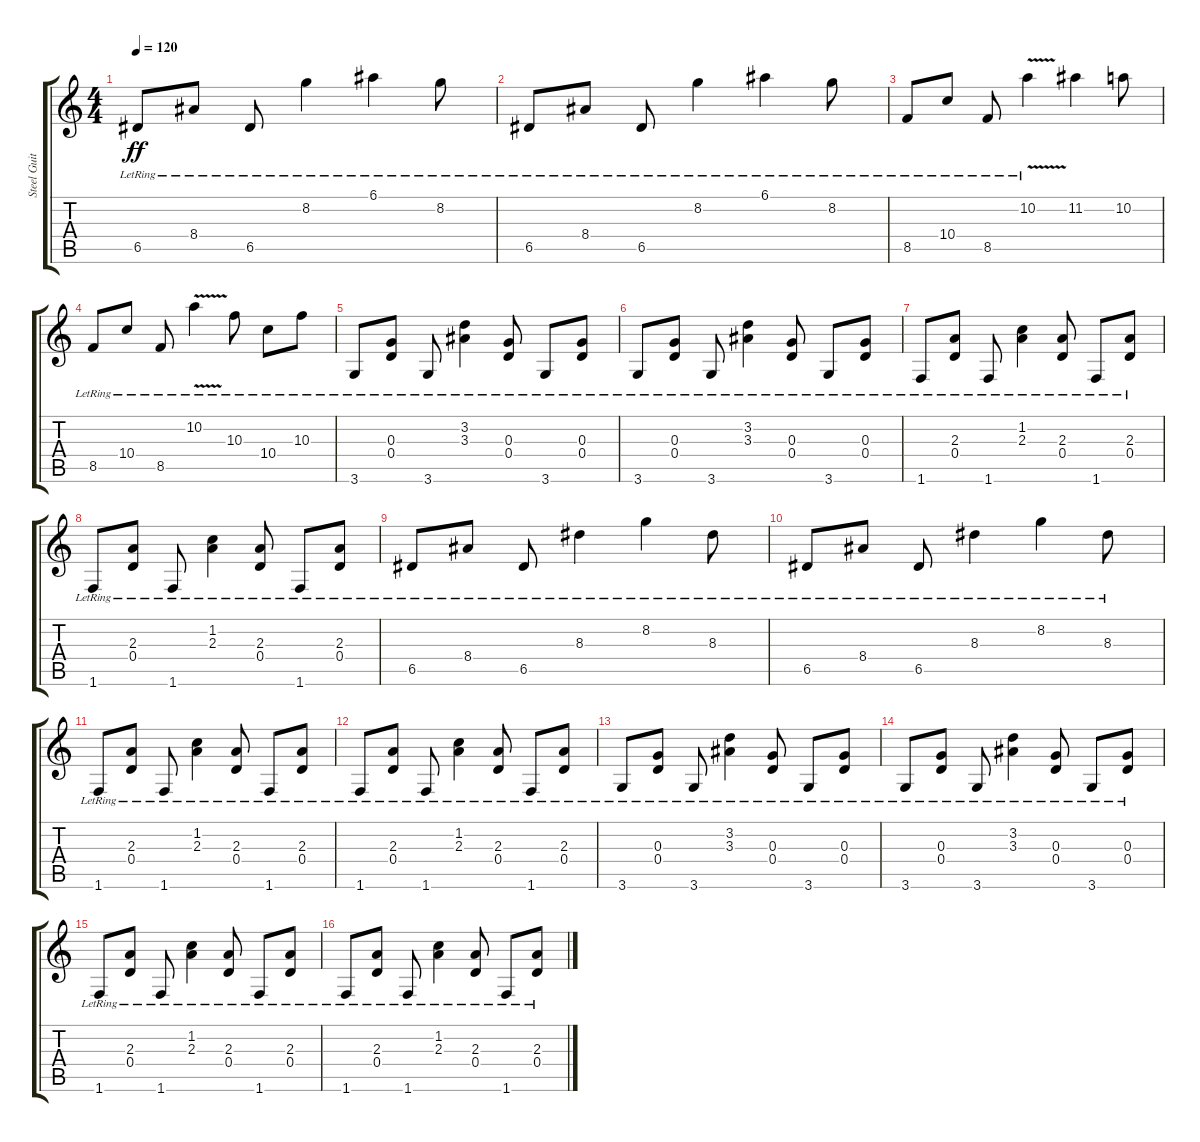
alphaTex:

\track ("Steel Guitar" "Steel Guit") {instrument acousticguitarsteel}
\staff {score tabs}
\tuning (E4 B3 G3 D3 A2 E2) {hide}
\ts (4 4)
\tempo 120
\clef g2
\ks c
6.5{lr}.8{dy ff} 8.4{lr}.8 6.5{lr}.8 8.2{lr}.4 6.1{lr}.4 8.2{lr}.8 |
6.5{lr}.8 8.4{lr}.8 6.5{lr}.8 8.2{lr}.4 6.1{lr}.4 8.2{lr}.8 |
8.5{lr}.8 10.4{lr}.8 8.5{lr}.8 10.2{v lr}.4 11.2.4 10.2.8 |
8.5{lr}.8 10.4{lr}.8 8.5{lr}.8 10.2{v lr}.4 10.3{lr}.8 10.4{lr}.8 10.3{lr}.8 |
3.6{lr}.8 (0.3{lr} 0.4{lr}).8 3.6{lr}.8 (3.2{lr} 3.3{lr}).4 (0.3{lr} 0.4{lr}).8 3.6{lr}.8 (0.3{lr} 0.4{lr}).8 |
3.6{lr}.8 (0.3{lr} 0.4{lr}).8 3.6{lr}.8 (3.2{lr} 3.3{lr}).4 (0.3{lr} 0.4{lr}).8 3.6{lr}.8 (0.3{lr} 0.4{lr}).8 |
1.6{lr}.8 (2.3{lr} 0.4{lr}).8 1.6{lr}.8 (1.2{lr} 2.3{lr}).4 (2.3{lr} 0.4{lr}).8 1.6{lr}.8 (2.3{lr} 0.4{lr}).8 |
1.6{lr}.8 (2.3{lr} 0.4{lr}).8 1.6{lr}.8 (1.2{lr} 2.3{lr}).4 (2.3{lr} 0.4{lr}).8 1.6{lr}.8 (2.3{lr} 0.4{lr}).8 |
6.5{lr}.8 8.4{lr}.8 6.5{lr}.8 8.3{lr}.4 8.2{lr}.4 8.3{lr}.8 |
6.5{lr}.8 8.4{lr}.8 6.5{lr}.8 8.3{lr}.4 8.2{lr}.4 8.3{lr}.8 |
1.6{lr}.8 (2.3{lr} 0.4{lr}).8 1.6{lr}.8 (1.2{lr} 2.3{lr}).4 (2.3{lr} 0.4{lr}).8 1.6{lr}.8 (2.3{lr} 0.4{lr}).8 |
1.6{lr}.8 (2.3{lr} 0.4{lr}).8 1.6{lr}.8 (1.2{lr} 2.3{lr}).4 (2.3{lr} 0.4{lr}).8 1.6{lr}.8 (2.3{lr} 0.4{lr}).8 |
3.6{lr}.8 (0.3{lr} 0.4{lr}).8 3.6{lr}.8 (3.2{lr} 3.3{lr}).4 (0.3{lr} 0.4{lr}).8 3.6{lr}.8 (0.3{lr} 0.4{lr}).8 |
3.6{lr}.8 (0.3{lr} 0.4{lr}).8 3.6{lr}.8 (3.2{lr} 3.3{lr}).4 (0.3{lr} 0.4{lr}).8 3.6{lr}.8 (0.3{lr} 0.4{lr}).8 |
1.6{lr}.8 (2.3{lr} 0.4{lr}).8 1.6{lr}.8 (1.2{lr} 2.3{lr}).4 (2.3{lr} 0.4{lr}).8 1.6{lr}.8 (2.3{lr} 0.4{lr}).8 |
1.6{lr}.8 (2.3{lr} 0.4{lr}).8 1.6{lr}.8 (1.2{lr} 2.3{lr}).4 (2.3{lr} 0.4{lr}).8 1.6{lr}.8 (2.3{lr} 0.4{lr}).8
